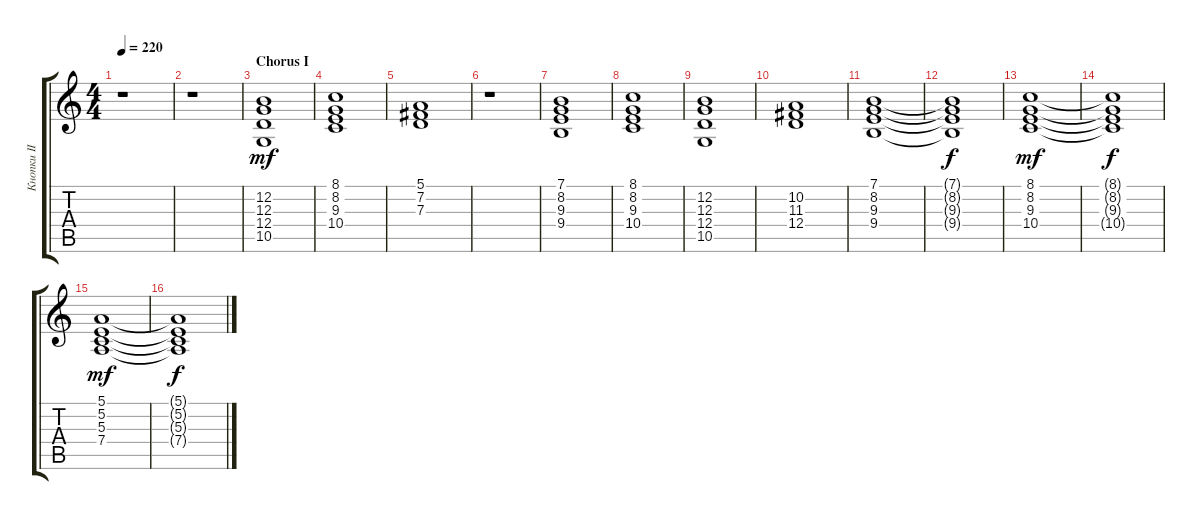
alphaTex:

\track ("Кнопки II" "Кнопки II") {instrument choiraahs}
\staff {score tabs}
\tuning (E4 B3 G3 D3 A2 E2) {hide}
\ts (4 4)
\tempo 220
\clef g2
\ks c
r.1{dy f} |
r.1 |
\section ("" "Chorus I")
(12.2 12.3 12.4 10.5).1{dy mf} |
(8.1 8.2 9.3 10.4).1 |
(5.1 7.2 7.3).1 |
r.1 |
(7.1 8.2 9.3 9.4).1 |
(8.1 8.2 9.3 10.4).1 |
(12.2 12.3 12.4 10.5).1 |
(10.2 11.3 12.4).1 |
(7.1 8.2 9.3 9.4).1 |
(7.1{t} 8.2{t} 9.3{t} 9.4{t}).1{dy f} |
(8.1 8.2 9.3 10.4).1{dy mf} |
(8.1{t} 8.2{t} 9.3{t} 10.4{t}).1{dy f} |
(5.1 5.2 5.3 7.4).1{dy mf} |
(5.1{t} 5.2{t} 5.3{t} 7.4{t}).1{dy f}
